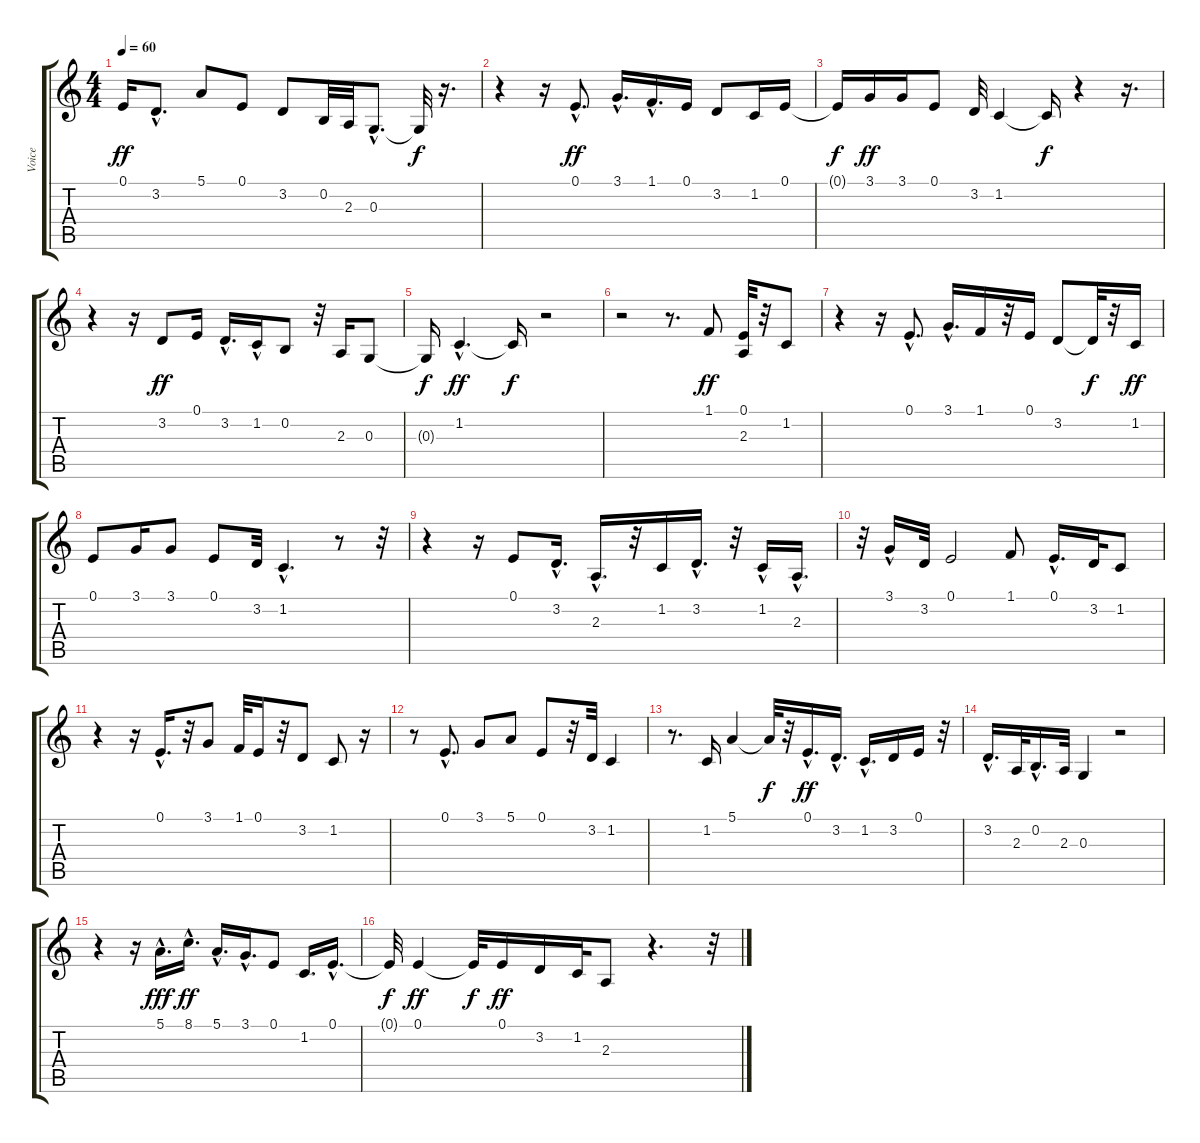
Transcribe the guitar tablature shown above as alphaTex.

\track ("Voice" "Voice") {instrument flute}
\staff {score tabs}
\tuning (E4 B3 G3 D3 A2 E2) {hide}
\ts (4 4)
\tempo 60
\clef g2
\ks c
0.1.16{dy ff} 3.2{hac}.8{d} 5.1.8 0.1.8 3.2.8 0.2.32 2.3.32 0.3{hac}.8{d} 0.3{t}.32{dy f} r.16{d} |
r.4 r.16 0.1{hac}.8{d dy ff} 3.1{hac}.16{d} 1.1{hac}.16{d} 0.1.16 3.2.8 1.2.16 0.1.16 |
0.1{t}.16{dy f} 3.1.16{dy ff} 3.1.16 0.1.8 3.2.32 1.2.4 1.2{t}.16{dy f} r.4 r.16{d} |
r.4 r.16 3.2.8{dy ff} 0.1.16 3.2{hac}.16{d} 1.2{hac}.16 0.2.8 r.32 2.3.16 0.3.8 |
0.3{t}.16{dy f} 1.2{hac}.4{d dy ff} 1.2{t}.16{dy f} r.2 |
r.2 r.8{d} 1.1.8{dy ff} (0.1 2.3).32 r.32 1.2.8 |
r.4 r.16 0.1{hac}.8{d} 3.1{hac}.16{d} 1.1.16 r.32 0.1.16 3.2.8 3.2{t}.32{dy f} r.32 1.2.16{dy ff} |
0.1.8 3.1.16 3.1.8 0.1.8 3.2.32 1.2{hac}.4{d} r.8 r.32 |
r.4 r.16 0.1.8 3.2{hac}.16{d} 2.3{hac}.16{d} r.32 1.2.16 3.2{hac}.16{d} r.32 1.2{hac}.16 2.3{hac}.16{d} |
r.32 3.1{hac}.16 3.2.32 0.1.2 1.1.8 0.1{hac}.16{d} 3.2.32 1.2.8 |
r.4 r.16 0.1{hac}.16{d} r.32 3.1.8 1.1.32 0.1.16 r.32 3.2.8 1.2.8 r.16 |
r.8 0.1{hac}.8{d} 3.1.8 5.1.8 0.1.8 r.32 3.2.32 1.2.4 |
r.8{d} 1.2.16 5.1.4 5.1{t}.32{dy f} r.32 0.1{hac}.16{d dy ff} 3.2{hac}.16{d} 1.2{hac}.16{d} 3.2.16 0.1.16 r.32 |
3.2{hac}.16{d} 2.3.32 0.2{hac}.16{d} 2.3.32 0.3.4 r.2 |
r.4 r.16 5.1{hac}.16{d dy fff} 8.1{hac}.16{d dy ff} 5.1{hac}.16{d} 3.1{hac}.16{d} 0.1.8 1.2.16{d} 0.1{hac}.16{d} |
0.1{t}.32{dy f} 0.1.4{dy ff} 0.1{t}.32{dy f} 0.1.16{dy ff} 3.2.16 1.2.32 2.3.8 r.4{d} r.32
